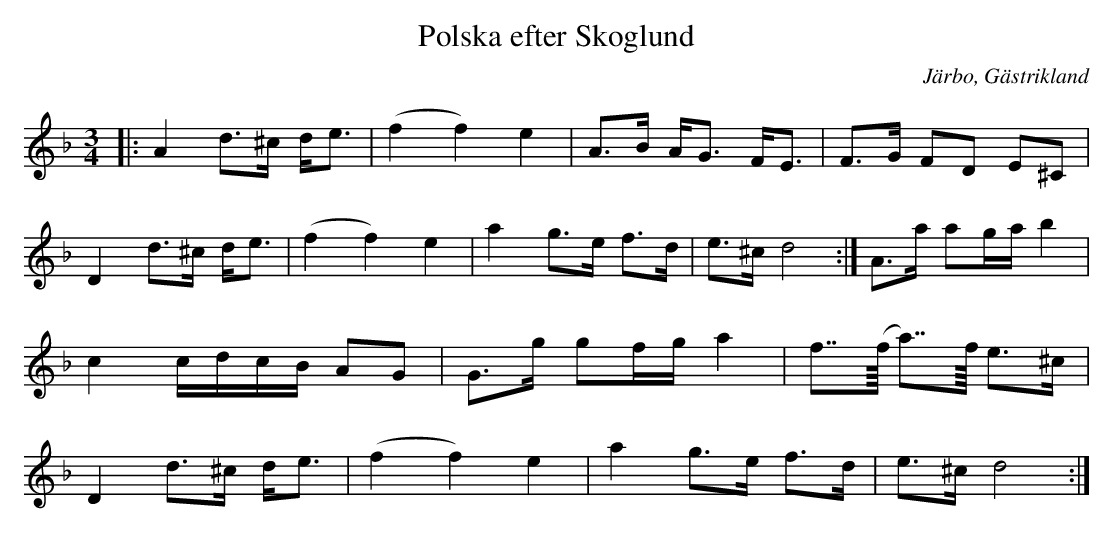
X:1
T: Polska efter Skoglund
O: Järbo, Gästrikland
M: 3/4
L: 1/16
K: Dm
|:A4 d2>^c2 d2<e2 |(f4f4) e4| A2>B2 A2<G2 F2<E2|F2>G2 F2D2 E2^C2|D4 d2>^c2 d2<e2 |(f4f4) e4|a4 g2>e2 f2>d2|e2>^c2 d8:|A2>a2 a2ga b4|c4 cdcB A2G2|G2>g2 g2fg  a4|f2>>(f a2)>>f e2>^c2|D4 d2>^c2 d2<e2 |(f4f4) e4|a4 g2>e2 f2>d2|e2>^c2 d8:|
